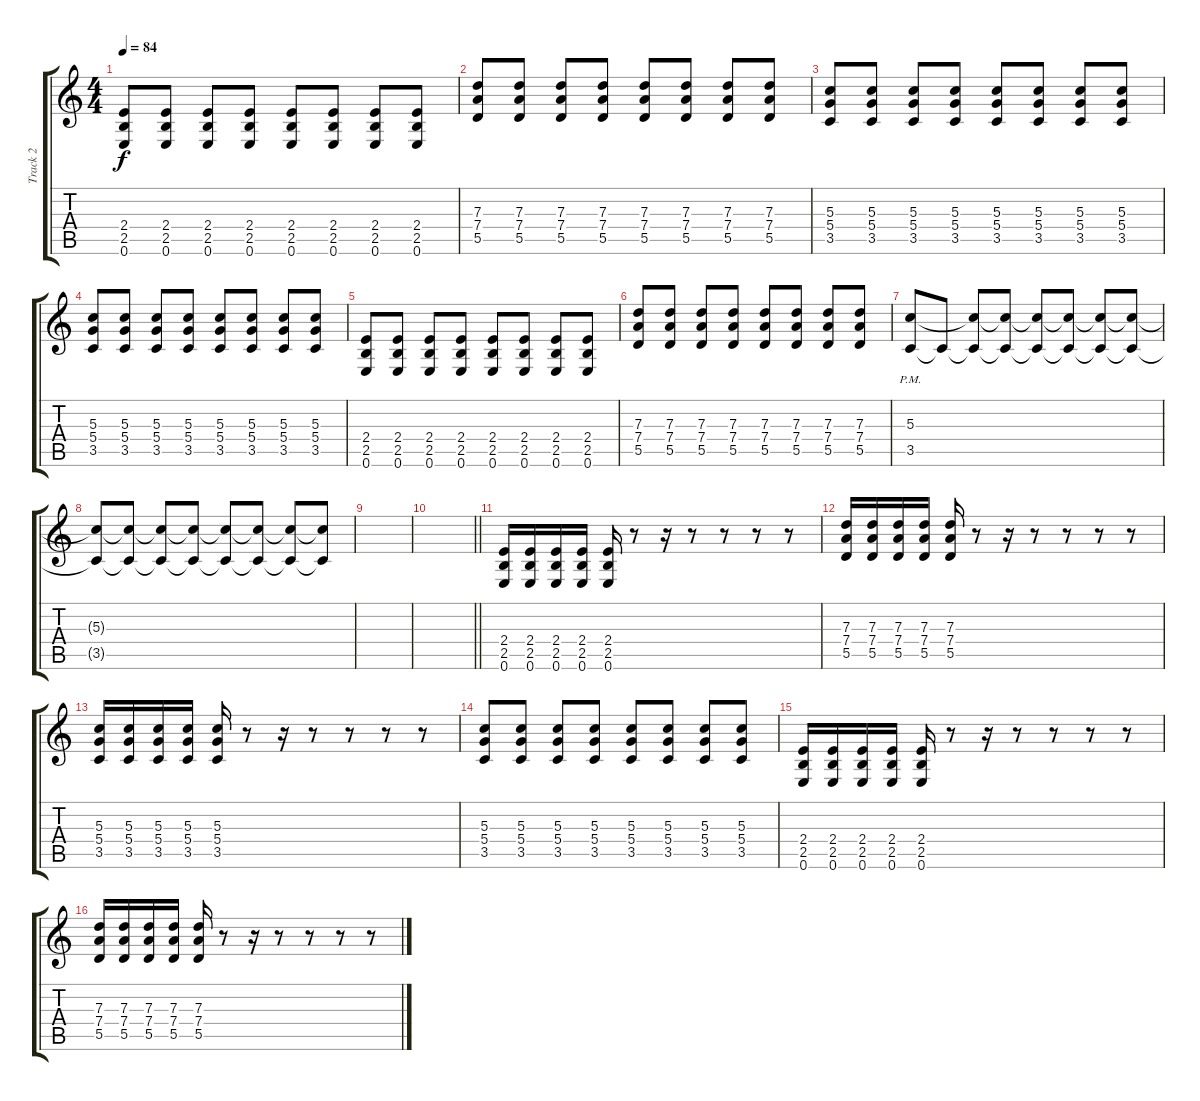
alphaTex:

\track ("Track 2" "Track 2") {instrument electricguitarjazz}
\staff {score tabs}
\tuning (E4 B3 G3 D3 A2 E2) {hide}
\ts (4 4)
\tempo 84
\clef g2
\ks c
(2.4 2.5 0.6).8{dy f instrument distortionguitar} (2.4 2.5 0.6).8{instrument distortionguitar} (2.4 2.5 0.6).8{instrument distortionguitar} (2.4 2.5 0.6).8{instrument distortionguitar} (2.4 2.5 0.6).8{instrument distortionguitar} (2.4 2.5 0.6).8{instrument distortionguitar} (2.4 2.5 0.6).8{instrument distortionguitar} (2.4 2.5 0.6).8{instrument distortionguitar} |
(7.3 7.4 5.5).8 (7.3 7.4 5.5).8 (7.3 7.4 5.5).8 (7.3 7.4 5.5).8 (7.3 7.4 5.5).8 (7.3 7.4 5.5).8 (7.3 7.4 5.5).8 (7.3 7.4 5.5).8 |
(5.3 5.4 3.5).8 (5.3 5.4 3.5).8 (5.3 5.4 3.5).8 (5.3 5.4 3.5).8 (5.3 5.4 3.5).8 (5.3 5.4 3.5).8 (5.3 5.4 3.5).8 (5.3 5.4 3.5).8 |
(5.3 5.4 3.5).8 (5.3 5.4 3.5).8 (5.3 5.4 3.5).8 (5.3 5.4 3.5).8 (5.3 5.4 3.5).8 (5.3 5.4 3.5).8 (5.3 5.4 3.5).8 (5.3 5.4 3.5).8 |
(2.4 2.5 0.6).8{instrument distortionguitar} (2.4 2.5 0.6).8{instrument distortionguitar} (2.4 2.5 0.6).8{instrument distortionguitar} (2.4 2.5 0.6).8{instrument distortionguitar} (2.4 2.5 0.6).8{instrument distortionguitar} (2.4 2.5 0.6).8{instrument distortionguitar} (2.4 2.5 0.6).8{instrument distortionguitar} (2.4 2.5 0.6).8{instrument distortionguitar} |
(7.3 7.4 5.5).8 (7.3 7.4 5.5).8 (7.3 7.4 5.5).8 (7.3 7.4 5.5).8 (7.3 7.4 5.5).8 (7.3 7.4 5.5).8 (7.3 7.4 5.5).8 (7.3 7.4 5.5).8 |
(5.3{pm} 3.5{pm}).8 3.5{t}.8 (5.3{t} 3.5{t}).8 (5.3{t} 3.5{t}).8 (5.3{t} 3.5{t}).8 (5.3{t} 3.5{t}).8 (5.3{t} 3.5{t}).8 (5.3{t} 3.5{t}).8 |
(5.3{t} 3.5{t}).8 (5.3{t} 3.5{t}).8 (5.3{t} 3.5{t}).8 (5.3{t} 3.5{t}).8 (5.3{t} 3.5{t}).8 (5.3{t} 3.5{t}).8 (5.3{t} 3.5{t}).8 (5.3{t} 3.5{t}).8 |
|
\barLineRight lightlight
|
(2.4 2.5 0.6).16{instrument distortionguitar} (2.4 2.5 0.6).16{instrument distortionguitar} (2.4 2.5 0.6).16{instrument distortionguitar} (2.4 2.5 0.6).16{instrument distortionguitar} (2.4 2.5 0.6).16{instrument distortionguitar} r.8{instrument distortionguitar} r.16{instrument distortionguitar} r.8{instrument distortionguitar} r.8 r.8 r.8 |
(7.3 7.4 5.5).16{instrument distortionguitar} (7.3 7.4 5.5).16{instrument distortionguitar} (7.3 7.4 5.5).16{instrument distortionguitar} (7.3 7.4 5.5).16{instrument distortionguitar} (7.3 7.4 5.5).16{instrument distortionguitar} r.8{instrument distortionguitar} r.16{instrument distortionguitar} r.8{instrument distortionguitar} r.8 r.8 r.8 |
(5.3 5.4 3.5).16{instrument distortionguitar} (5.3 5.4 3.5).16{instrument distortionguitar} (5.3 5.4 3.5).16{instrument distortionguitar} (5.3 5.4 3.5).16{instrument distortionguitar} (5.3 5.4 3.5).16{instrument distortionguitar} r.8{instrument distortionguitar} r.16{instrument distortionguitar} r.8{instrument distortionguitar} r.8 r.8 r.8 |
(5.3 5.4 3.5).8 (5.3 5.4 3.5).8 (5.3 5.4 3.5).8 (5.3 5.4 3.5).8 (5.3 5.4 3.5).8 (5.3 5.4 3.5).8 (5.3 5.4 3.5).8 (5.3 5.4 3.5).8 |
(2.4 2.5 0.6).16{instrument distortionguitar} (2.4 2.5 0.6).16{instrument distortionguitar} (2.4 2.5 0.6).16{instrument distortionguitar} (2.4 2.5 0.6).16{instrument distortionguitar} (2.4 2.5 0.6).16{instrument distortionguitar} r.8{instrument distortionguitar} r.16{instrument distortionguitar} r.8{instrument distortionguitar} r.8 r.8 r.8 |
(7.3 7.4 5.5).16{instrument distortionguitar} (7.3 7.4 5.5).16{instrument distortionguitar} (7.3 7.4 5.5).16{instrument distortionguitar} (7.3 7.4 5.5).16{instrument distortionguitar} (7.3 7.4 5.5).16{instrument distortionguitar} r.8{instrument distortionguitar} r.16{instrument distortionguitar} r.8{instrument distortionguitar} r.8 r.8 r.8
